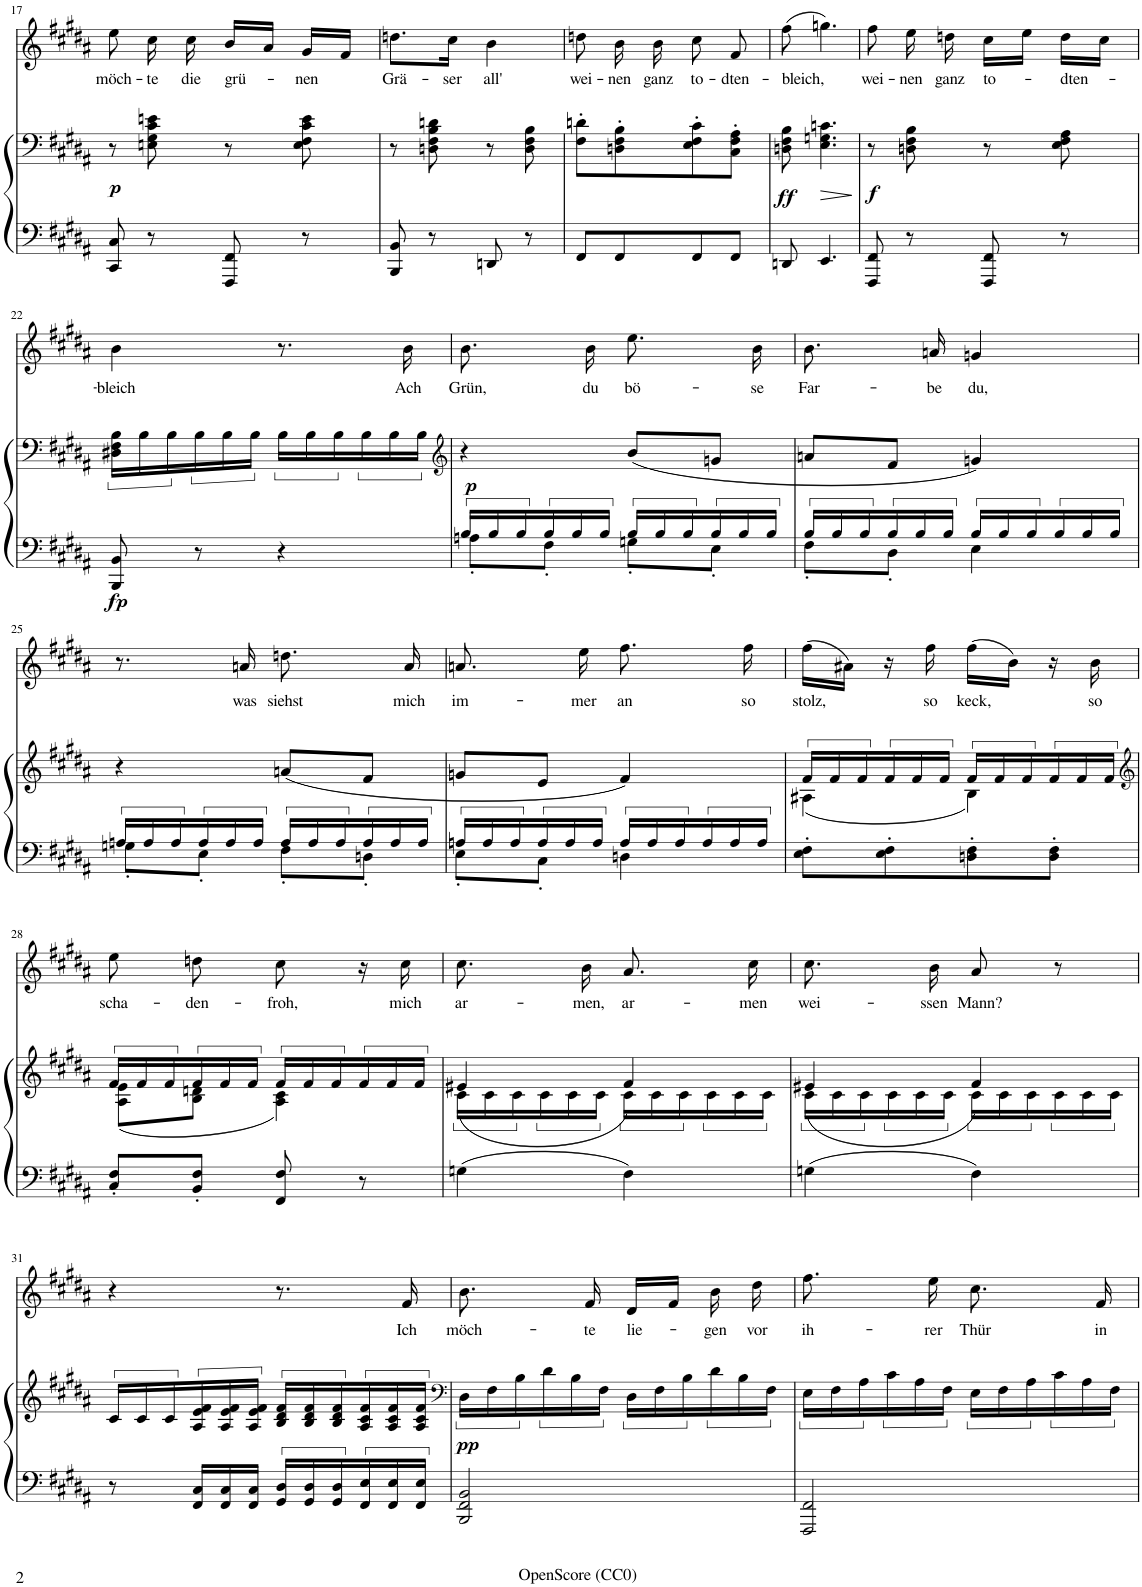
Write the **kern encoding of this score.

**kern	**kern	**dynam	**kern	**text
*part2	*part2	*part2	*part1	*part1
*staff3	*staff2	*staff2/3	*staff1	*staff1
*I"Pianoforte	*	*	*I"Singstimme	*
*I'Pno	*	*	*	*
!!LO:PB:g=z
*clefF4	*clefF4	*	*clefG2	*
*k[f#c#g#d#a#]	*k[f#c#g#d#a#]	*	*k[f#c#g#d#a#]	*
*M2/4	*M2/4	*	*M2/4	*
=17	=17	=17	=17	=17
!	!	!LO:DY:b	!	!LO:LY:b
8CC#/ 8C#/	8r	p	8ee\	möch-
!	!	!	!	!LO:LY:b
8r	8En\ 8G#\ 8c#\ 8en\	.	16cc#\	-te
!	!	!	!	!LO:LY:b
.	.	.	16cc#\	die
!	!	!	!	!LO:LY:b
8FFF#/ 8FF#/	8r	.	16b/LL	grü-
.	.	.	16a#/JJ	.
!	!	!	!	!LO:LY:b
8r	8E\ 8F#\ 8c#\ 8e\	.	16g#/LL	-nen
.	.	.	16f#/JJ	.
=18	=18	=18	=18	=18
!	!	!	!	!LO:LY:b
8BBB/ 8BB/	8r	.	8.ddn\L	Grä-
8r	8Dn\ 8F#\ 8B\ 8dn\	.	.	.
!	!	!	!	!LO:LY:b
.	.	.	16cc#\Jk	-ser
!	!	!	!	!LO:LY:b
8DDn/	8r	.	4b\	all'
8r	8D\ 8F#\ 8B\	.	.	.
=19	=19	=19	=19	=19
!	!	!	!	!LO:LY:b
8FF#/L	8F#\' 8dn\'L	.	8ddn\	wei-
!	!	!	!	!LO:LY:b
8FF#/	8Dn\' 8F#\' 8B\'	.	16b\	-nen
!	!	!	!	!LO:LY:b
.	.	.	16b\	ganz
!	!	!	!	!LO:LY:b
8FF#/	8E\' 8F#\' 8c#\'	.	8cc#\	to-
!	!	!	!	!LO:LY:b
8FF#/J	8C#\' 8F#\' 8A#\'J	.	8f#/	-dten-
=20	=20	=20	=20	=20
!	!	!LO:DY:b	!	!LO:LY:b
8DDn/	8Dn\ 8F#\ 8B\	ff	(8ff#\	-bleich,
!	!	!LO:HP:b	!	!
4.EE/	4.E\ 4.Gn\ 4.cn\	>	4.ggn\)	.
.	.	]	.	.
=21	=21	=21	=21	=21
!	!	!LO:DY:b	!	!LO:LY:b
8FFF#/ 8FF#/	8r	f	8ff#\	wei-
!	!	!	!	!LO:LY:b
8r	8Dn\ 8F#\ 8B\	.	16ee\	-nen
!	!	!	!	!LO:LY:b
.	.	.	16ddn\	ganz
!	!	!	!	!LO:LY:b
8FFF#/ 8FF#/	8r	.	16cc#\LL	to-
.	.	.	16ee\JJ	.
!	!	!	!	!LO:LY:b
8r	8E\ 8F#\ 8A#\	.	16dd\LL	-dten-
.	.	.	16cc#\JJ	.
!!LO:LB:g=z
=22	=22	=22	=22	=22
*	*Xtuplet	*	*	*
!	!	!LO:DY:b=2	!	!LO:LY:b
8BBB/ 8BB/	24D#X\ 24F#\ 24B\LL	fp	4b\	-bleich
.	24B\	.	.	.
.	24B\	.	.	.
8r	24B\	.	.	.
.	24B\	.	.	.
.	24B\JJ	.	.	.
4r	24B\LL	.	8.r	.
.	24B\	.	.	.
.	24B\	.	.	.
.	24B\	.	.	.
.	24B\	.	.	.
!	!	!	!	!LO:LY:b
.	.	.	16b\	Ach
.	24B\JJ	.	.	.
=23	=23	=23	=23	=23
*	*clefG2	*	*	*
*Xtuplet	*	*	*	*
*^	*	*	*	*
!	!	!	!LO:DY:b	!	!LO:LY:b
24B/LL	8An'\L	4r	p	8.b\	Grün,
24B/	.	.	.	.	.
24B/	.	.	.	.	.
24B/	8F#'\J	.	.	.	.
24B/	.	.	.	.	.
!	!	!	!	!	!LO:LY:b
.	.	.	.	16b\	du
24B/JJ	.	.	.	.	.
!	!	!	!	!	!LO:LY:b
24B/LL	8Gn'\L	(8b/L	.	8.ee\	bö-
24B/	.	.	.	.	.
24B/	.	.	.	.	.
24B/	8E'\J	8gn/J	.	.	.
24B/	.	.	.	.	.
!	!	!	!	!	!LO:LY:b
.	.	.	.	16b\	-se
24B/JJ	.	.	.	.	.
=24	=24	=24	=24	=24	=24
!	!	!	!	!	!LO:LY:b
24B/LL	8F#'\L	8an/L	.	8.b\	Far-
24B/	.	.	.	.	.
24B/	.	.	.	.	.
24B/	8D#'\J	8f#/J	.	.	.
24B/	.	.	.	.	.
!	!	!	!	!	!LO:LY:b
.	.	.	.	16an/	-be
24B/JJ	.	.	.	.	.
!	!	!	!	!	!LO:LY:b
24B/LL	4E\	4gn/)	.	4gn/	du,
24B/	.	.	.	.	.
24B/	.	.	.	.	.
24B/	.	.	.	.	.
24B/	.	.	.	.	.
24B/JJ	.	.	.	.	.
!!LO:LB:g=z
=25	=25	=25	=25	=25	=25
24An/LL	8Gn'\L	4r	.	8.r	.
24A/	.	.	.	.	.
24A/	.	.	.	.	.
24A/	8E'\J	.	.	.	.
24A/	.	.	.	.	.
!	!	!	!	!	!LO:LY:b
.	.	.	.	16an/	was
24A/JJ	.	.	.	.	.
!	!	!	!	!	!LO:LY:b
24A/LL	8F#'\L	(8an/L	.	8.ddn\	siehst
24A/	.	.	.	.	.
24A/	.	.	.	.	.
24A/	8Dn'\J	8f#/J	.	.	.
24A/	.	.	.	.	.
!	!	!	!	!	!LO:LY:b
.	.	.	.	16a/	mich
24A/JJ	.	.	.	.	.
=26	=26	=26	=26	=26	=26
!	!	!	!	!	!LO:LY:b
24An/LL	8E'\L	8gn/L	.	8.an/	im-
24A/	.	.	.	.	.
24A/	.	.	.	.	.
24A/	8C#'\J	8e/J	.	.	.
24A/	.	.	.	.	.
!	!	!	!	!	!LO:LY:b
.	.	.	.	16ee\	-mer
24A/JJ	.	.	.	.	.
!	!	!	!	!	!LO:LY:b
24A/LL	4Dn\	4f#/)	.	8.ff#\	an
24A/	.	.	.	.	.
24A/	.	.	.	.	.
24A/	.	.	.	.	.
24A/	.	.	.	.	.
!	!	!	!	!	!LO:LY:b
.	.	.	.	16ff#\	so
24A/JJ	.	.	.	.	.
*v	*v	*	*	*	*
=27	=27	=27	=27	=27
*	*^	*	*	*
!	!	!	!	!	!LO:LY:b
8E\' 8F#\'L	24f#/LL	(4A#X\	.	(16ff#\LL	stolz,
.	24f#/	.	.	.	.
.	.	.	.	16a#X\JJ)	.
.	24f#/	.	.	.	.
8E\' 8F#\'	24f#/	.	.	16r	.
.	24f#/	.	.	.	.
!	!	!	!	!	!LO:LY:b
.	.	.	.	16ff#\	so
.	24f#/JJ	.	.	.	.
!	!	!	!	!	!LO:LY:b
8Dn\' 8F#\'	24f#/LL	4B\)	.	(16ff#\LL	keck,
.	24f#/	.	.	.	.
.	.	.	.	16b\JJ)	.
.	24f#/	.	.	.	.
8D\' 8F#\'J	24f#/	.	.	16r	.
.	24f#/	.	.	.	.
!	!	!	!	!	!LO:LY:b
.	.	.	.	16b\	so
.	24f#/JJ	.	.	.	.
!!LO:LB:g=z
=28	=28	=28	=28	=28	=28
*	*clefG2	*	*	*	*
!	!	!	!	!	!LO:LY:b
8C#/' 8F#/'L	24f#/LL	(8A#\ 8e\L	.	8ee\	scha-
.	24f#/	.	.	.	.
.	24f#/	.	.	.	.
!	!	!	!	!	!LO:LY:b
8BB/' 8F#/'J	24f#/	8B\ 8dn\J	.	8ddn\	-den-
.	24f#/	.	.	.	.
.	24f#/JJ	.	.	.	.
!	!	!	!	!	!LO:LY:b
8FF#/ 8F#/	24f#/LL	4A#\ 4c#\)	.	8cc#\	-froh,
.	24f#/	.	.	.	.
.	24f#/	.	.	.	.
8r	24f#/	.	.	16r	.
.	24f#/	.	.	.	.
!	!	!	!	!	!LO:LY:b
.	.	.	.	16cc#\	mich
.	24f#/JJ	.	.	.	.
=29	=29	=29	=29	=29	=29
!	!	!	!	!	!LO:LY:b
4Gn\	24c#\LL	(4e#X/	.	8.cc#\	ar-
.	24c#\	.	.	.	.
.	24c#\	.	.	.	.
.	24c#\	.	.	.	.
.	24c#\	.	.	.	.
!	!	!	!	!	!LO:LY:b
.	.	.	.	16b\	-men,
.	24c#\JJ	.	.	.	.
!	!	!	!	!	!LO:LY:b
4F#\	24c#\LL	4f#/)	.	8.a#/	ar-
.	24c#\	.	.	.	.
.	24c#\	.	.	.	.
.	24c#\	.	.	.	.
.	24c#\	.	.	.	.
!	!	!	!	!	!LO:LY:b
.	.	.	.	16cc#\	-men
.	24c#\JJ	.	.	.	.
=30	=30	=30	=30	=30	=30
!	!	!	!	!	!LO:LY:b
4Gn\	24c#\LL	(4e#X/	.	8.cc#\	wei-
.	24c#\	.	.	.	.
.	24c#\	.	.	.	.
.	24c#\	.	.	.	.
.	24c#\	.	.	.	.
!	!	!	!	!	!LO:LY:b
.	.	.	.	16b\	-ssen
.	24c#\JJ	.	.	.	.
!	!	!	!	!	!LO:LY:b
4F#\	24c#\LL	4f#/)	.	8a#/	Mann?
.	24c#\	.	.	.	.
.	24c#\	.	.	.	.
.	24c#\	.	.	8r	.
.	24c#\	.	.	.	.
.	24c#\JJ	.	.	.	.
*	*v	*v	*	*	*
!!LO:LB:g=z
=31	=31	=31	=31	=31
8r	24c#/LL	.	4r	.
.	24c#/	.	.	.
.	24c#/	.	.	.
24FF#/ 24C#/LL	24A#/ 24e/ 24f#/	.	.	.
24FF#/ 24C#/	24A#/ 24e/ 24f#/	.	.	.
24FF#/ 24C#/JJ	24A#/ 24e/ 24f#/JJ	.	.	.
24GG#/ 24D#/LL	24B/ 24d#/ 24f#/LL	.	8.r	.
24GG#/ 24D#/	24B/ 24d#/ 24f#/	.	.	.
24GG#/ 24D#/	24B/ 24d#/ 24f#/	.	.	.
24FF#/ 24E/	24A#/ 24c#/ 24f#/	.	.	.
24FF#/ 24E/	24A#/ 24c#/ 24f#/	.	.	.
!	!	!	!	!LO:LY:b
.	.	.	16f#/	Ich
24FF#/ 24E/JJ	24A#/ 24c#/ 24f#/JJ	.	.	.
=32	=32	=32	=32	=32
*	*clefF4	*	*	*
!	!	!LO:DY:b	!	!LO:LY:b
2BBB/ 2FF#/ 2BB/	24D#\LL	pp	8.b\	möch-
.	24F#\	.	.	.
.	24B\	.	.	.
.	24d#\	.	.	.
.	24B\	.	.	.
!	!	!	!	!LO:LY:b
.	.	.	16f#/	-te
.	24F#\JJ	.	.	.
!	!	!	!	!LO:LY:b
.	24D#\LL	.	16d#/LL	lie-
.	24F#\	.	.	.
.	.	.	16f#/JJ	.
.	24B\	.	.	.
!	!	!	!	!LO:LY:b
.	24d#\	.	16b\	-gen
.	24B\	.	.	.
!	!	!	!	!LO:LY:b
.	.	.	16dd#\	vor
.	24F#\JJ	.	.	.
=33	=33	=33	=33	=33
!	!	!	!	!LO:LY:b
2FFF#/ 2FF#/	24E\LL	.	8.ff#\	ih-
.	24F#\	.	.	.
.	24A#\	.	.	.
.	24c#\	.	.	.
.	24A#\	.	.	.
!	!	!	!	!LO:LY:b
.	.	.	16ee\	-rer
.	24F#\JJ	.	.	.
!	!	!	!	!LO:LY:b
.	24E\LL	.	8.cc#\	Thür
.	24F#\	.	.	.
.	24A#\	.	.	.
.	24c#\	.	.	.
.	24A#\	.	.	.
!	!	!	!	!LO:LY:b
.	.	.	16f#/	in
.	24F#\JJ	.	.	.
=	=	=	=	=
*-	*-	*-	*-	*-
